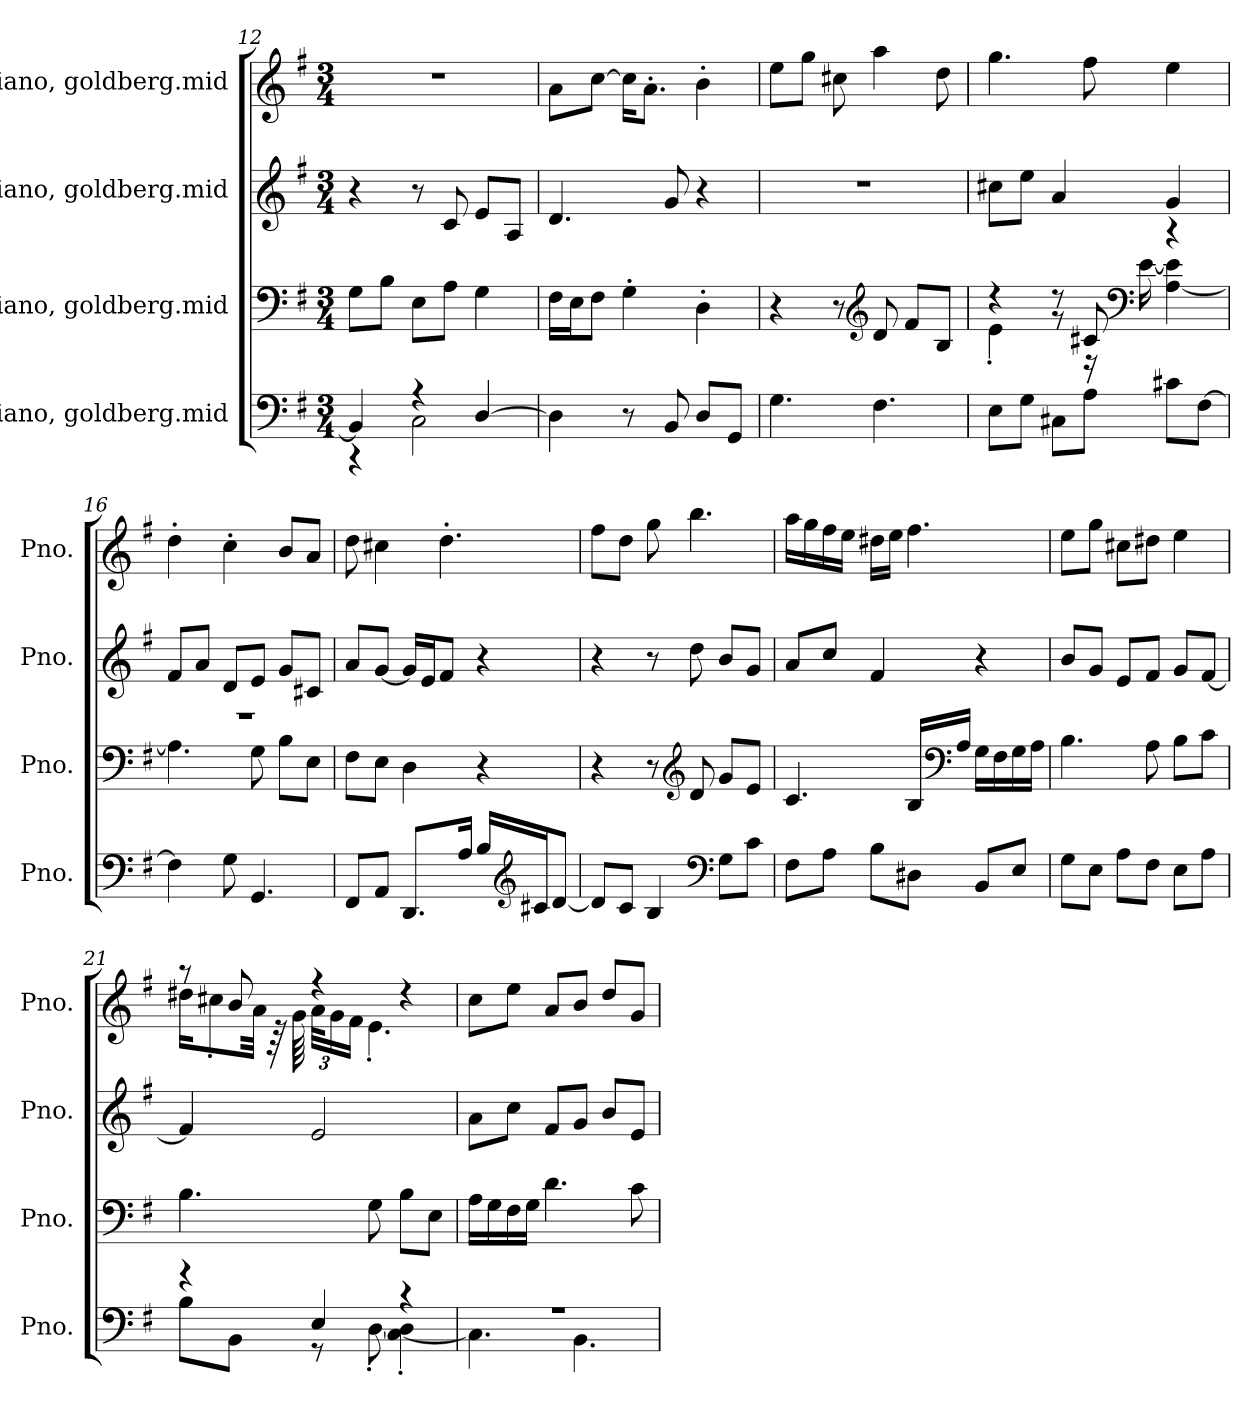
**kern	**kern	**kern	**kern
*part4	*part3	*part2	*part1
*staff4	*staff3	*staff2	*staff1
*I"Piano, goldberg.mid	*I"Piano, goldberg.mid	*I"Piano, goldberg.mid	*I"Piano, goldberg.mid
*I'Pno.	*I'Pno.	*I'Pno.	*I'Pno.
*clefF4	*clefF4	*clefG2	*clefG2
*k[f#]	*k[f#]	*k[f#]	*k[f#]
*M3/4	*M3/4	*M3/4	*M3/4
=12	=12	=12	=12
*^	*	*	*
4BB/]	4r	8G\L	4r	2.r
.	.	8B\J	.	.
4r	2C\	8E\L	8r	.
.	.	8A\J	8c/	.
[4D/	.	4G\	8e/L	.
.	.	.	8A/J	.
*v	*v	*	*	*
=13	=13	=13	=13
4D\]	16F#\LL	4.d/	8a\L
.	16E\J	.	.
.	8F#\J	.	[8cc\J
8r	4G'\	.	16cc\KL]
.	.	.	8.a'\J
8BB/	.	8g/	.
8D/L	4D'\	4r	4b'\
8GG/J	.	.	.
=14	=14	=14	=14
4.G\	4r	2.r	8ee\L
.	.	.	8gg\J
.	8r	.	8cc#X\
*	*clefG2	*	*
4.F#\	8d/	.	4aa\
.	8f#/L	.	.
.	8B/J	.	8dd\
!!LO:PB:g=z
=15	=15	=15	=15
*	*^	*	*
8E\L	4r	4e'\	8cc#X\L	4.gg\
8G\J	.	.	8ee\J	.
8C#X\L	8r	8r	4a/	.
8A\J	8c#X/	16r	.	8ff#\
*	*clefF4	*	*	*
.	.	[16e\	.	.
8c#X\L	4r	[4A\ 4e\]	4g/	4ee\
[8F#\J	.	.	.	.
=16	=16	=16	=16	=16
4F#\]	2.r	4.A\]	8f#/L	4dd'\
.	.	.	8a/J	.
8G\	.	.	8d/L	4cc'\
4.GG/	.	8G\	8e/J	.
.	.	8B\L	8g/L	8b/L
.	.	8E\J	8c#X/J	8a/J
*	*v	*v	*	*
=17	=17	=17	=17
8FF#/L	8F#\L	8a/L	8dd\
8AA/J	8E\J	[8g/J	4cc#X\
8.DD/L	4D\	16g/LL]	.
.	.	16e/J	.
.	.	8f#/J	4.dd'\
16A/Jk	.	.	.
16B/LL	4r	4r	.
*clefG2	*	*	*
16c#X/J	.	.	.
[8d/J	.	.	.
=18	=18	=18	=18
8d/L]	4r	4r	8ff#\L
8c/J	.	.	8dd\J
4B/	8r	8r	8gg\
*	*clefG2	*	*
.	8d/	8dd\	4.bb\
*clefF4	*	*	*
8G\L	8g/L	8b/L	.
8c\J	8e/J	8g/J	.
!!LO:LB:g=z
=19	=19	=19	=19
8F#\L	4.c/	8a/L	16aa\LL
.	.	.	16gg\
8A\J	.	8cc/J	16ff#\
.	.	.	16ee\JJ
8B\L	.	4f#/	16dd#X\LL
.	.	.	16ee\JJ
8D#X\J	16B/LL	.	4.ff#\
*	*clefF4	*	*
.	16A/JJ	.	.
8BB/L	16G\LL	4r	.
.	16F#\	.	.
8E/J	16G\	.	.
.	16A\JJ	.	.
=20	=20	=20	=20
8G\L	4.B\	8b/L	8ee\L
8E\J	.	8g/J	8gg\J
8A\L	.	8e/L	8cc#X\L
8F#\J	8A\	8f#/J	8dd#X\J
8E\L	8B\L	8g/L	4ee\
8A\J	8c\J	[8f#/J	.
=21	=21	=21	=21
*^	*	*	*^
4r	8B\L	4.B\	4f#/]	8r	16dd#X\KL
.	.	.	.	.	8cc#X'\
.	8BB\J	.	.	8b/	.
.	.	.	.	.	32a\Jkk
.	.	.	.	.	64r
.	.	.	.	.	64g\
*	*	*	*	*	*Xbrackettup
4E/	8r	.	2e/	4r	48a\KLL
.	.	.	.	.	24g\
.	.	.	.	.	16f#\JJ
.	[8D'\	8G\	.	.	4.e'\
4r	[4C\' 4D\]'	8B\L	.	4r	.
.	.	8E\J	.	.	.
*	*	*	*	*v	*v
!!LO:LB:g=z
=22	=22	=22	=22	=22
2.r	4.C\]	16A\LL	8a\L	8cc\L
.	.	16G\	.	.
.	.	16F#\	8cc\J	8ee\J
.	.	16G\JJ	.	.
.	.	4.d\	8f#/L	8a/L
.	4.BB\	.	8g/J	8b/J
.	.	.	8b/L	8dd/L
.	.	8c\	8e/J	8g/J
*v	*v	*	*	*
=	=	=	=
*-	*-	*-	*-
